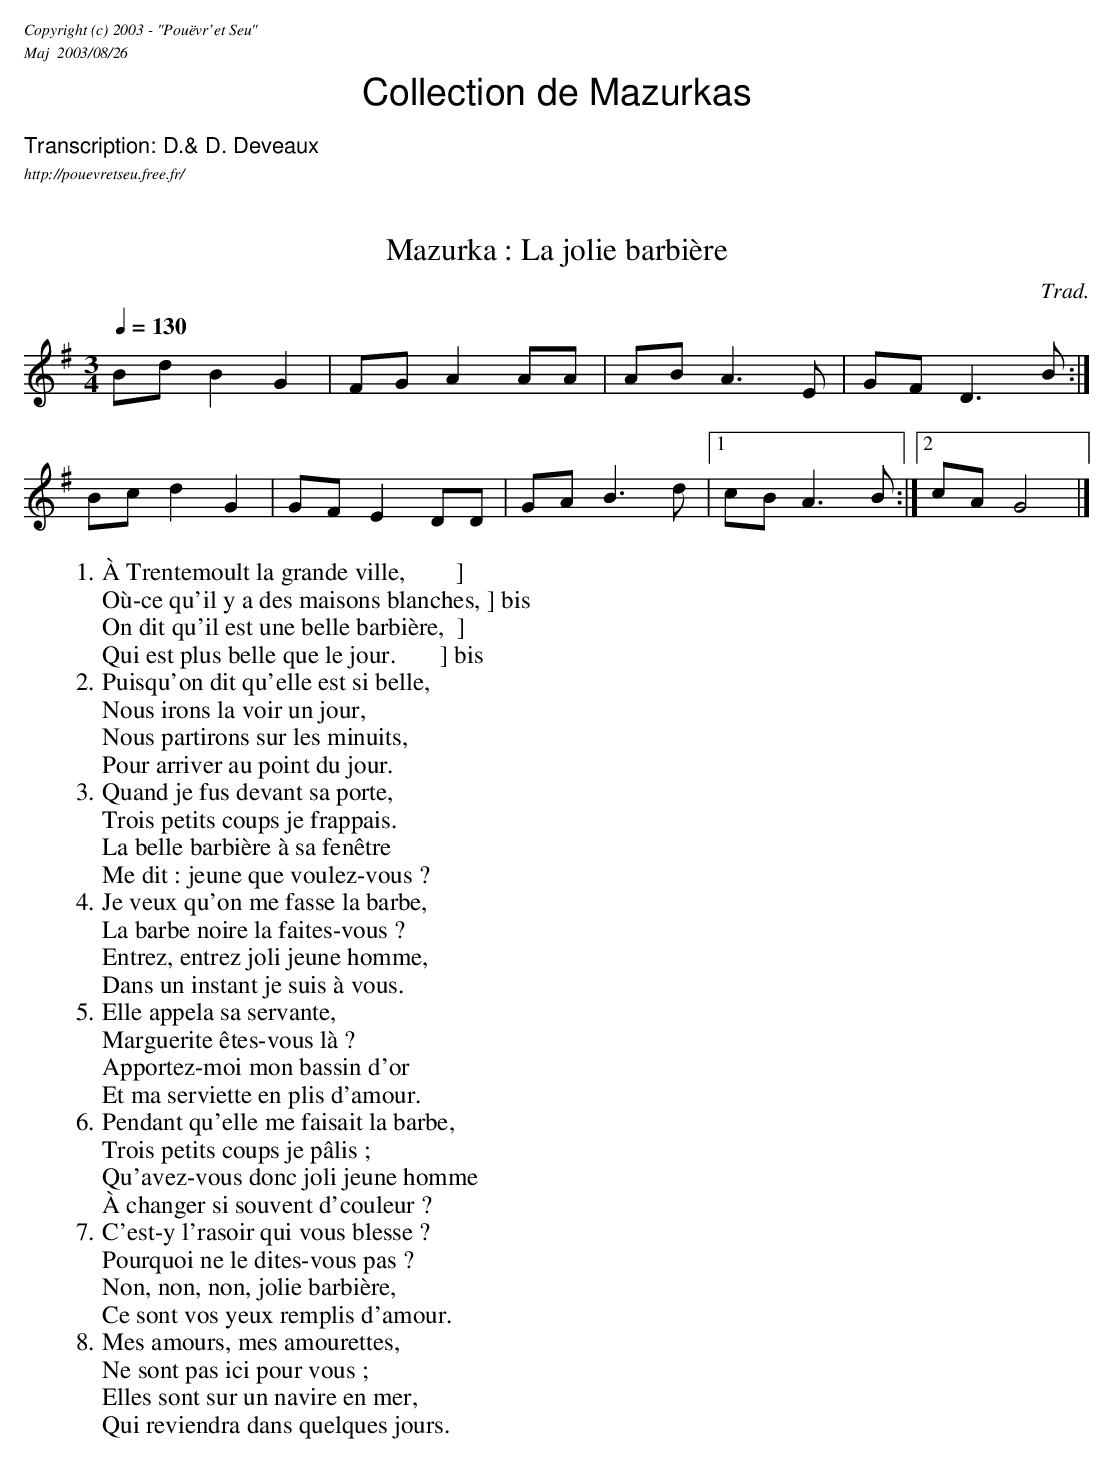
X:1
T: Mazurka : La jolie barbière
C: Trad.
L: 1/8
M: 3/4
K: G
Q: 1/4=130
Bd B2 G2 | FG A2 AA | AB A3 E | GF D3 B :|
Bc d2 G2 | GF E2 DD | GA B3 d |1 cB A3 B :|2 cA G4 |]
W: 1. À Trentemoult la grande ville,        ]
W: Où-ce qu'il y a des maisons blanches, ] bis
W: On dit qu'il est une belle barbière,  ]
W: Qui est plus belle que le jour.       ] bis
W: 2. Puisqu'on dit qu'elle est si belle,
W: Nous irons la voir un jour,
W: Nous partirons sur les minuits,
W: Pour arriver au point du jour.
W: 3. Quand je fus devant sa porte,
W: Trois petits coups je frappais.
W: La belle barbière à sa fenêtre
W: Me dit : jeune que voulez-vous ?
W: 4. Je veux qu'on me fasse la barbe,
W: La barbe noire la faites-vous ?
W: Entrez, entrez joli jeune homme,
W: Dans un instant je suis à vous.
W: 5. Elle appela sa servante,
W: Marguerite êtes-vous là ?
W: Apportez-moi mon bassin d'or
W: Et ma serviette en plis d'amour.
W: 6. Pendant qu'elle me faisait la barbe,
W: Trois petits coups je pâlis ;
W: Qu'avez-vous donc joli jeune homme
W: À changer si souvent d'couleur ?
W: 7. C'est-y l'rasoir qui vous blesse ?
W: Pourquoi ne le dites-vous pas ?
W: Non, non, non, jolie barbière,
W: Ce sont vos yeux remplis d'amour.
W: 8. Mes amours, mes amourettes,
W: Ne sont pas ici pour vous ;
W: Elles sont sur un navire en mer,
W: Qui reviendra dans quelques jours.
